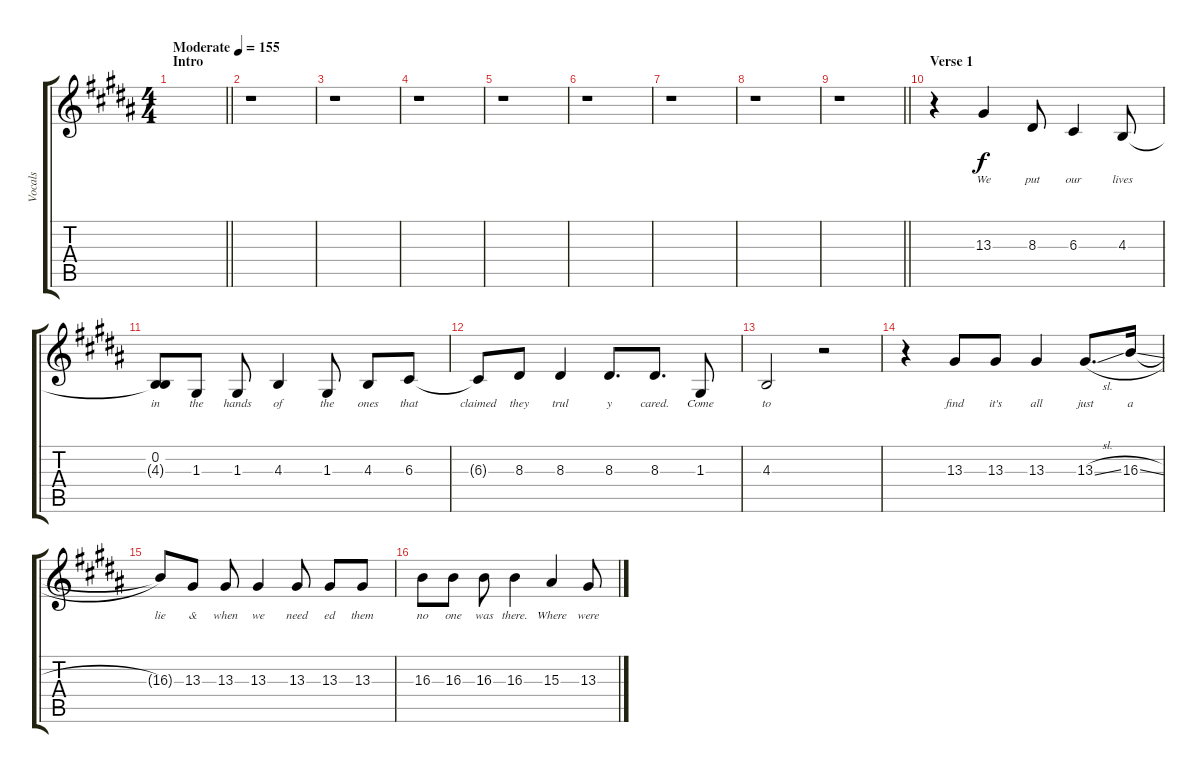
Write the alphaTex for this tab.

\track ("Vocals" "Vocals") {instrument clarinet}
\staff {score tabs}
\tuning (E4 B3 G3 D3 A2 E2) {hide}
\ts (4 4)
\section ("" "Intro")
\tempo (155 "Moderate")
\clef g2
\barLineRight lightlight
\ks g#minor
|
r.1 |
r.1 |
r.1 |
r.1 |
r.1 |
r.1 |
r.1 |
\barLineRight lightlight
r.1 |
\section ("" "Verse 1")
r.4 13.3.4{lyrics (0 "We") lyrics (1 "") lyrics (2 "") lyrics (3 "") lyrics (4 "")} 8.3.8{lyrics (0 "put") lyrics (1 "") lyrics (2 "") lyrics (3 "") lyrics (4 "")} 6.3.4{lyrics (0 "our") lyrics (1 "") lyrics (2 "") lyrics (3 "") lyrics (4 "")} 4.3.8{lyrics (0 "lives") lyrics (1 "") lyrics (2 "") lyrics (3 "") lyrics (4 "")} |
(0.2 4.3{t}).8{lyrics (0 "in") lyrics (1 "") lyrics (2 "") lyrics (3 "") lyrics (4 "")} 1.3.8{lyrics (0 "the") lyrics (1 "") lyrics (2 "") lyrics (3 "") lyrics (4 "")} 1.3.8{lyrics (0 "hands") lyrics (1 "") lyrics (2 "") lyrics (3 "") lyrics (4 "")} 4.3.4{lyrics (0 "of") lyrics (1 "") lyrics (2 "") lyrics (3 "") lyrics (4 "")} 1.3.8{lyrics (0 "the") lyrics (1 "") lyrics (2 "") lyrics (3 "") lyrics (4 "")} 4.3.8{lyrics (0 "ones") lyrics (1 "") lyrics (2 "") lyrics (3 "") lyrics (4 "")} 6.3.8{lyrics (0 "that") lyrics (1 "") lyrics (2 "") lyrics (3 "") lyrics (4 "")} |
6.3{t}.8{lyrics (0 "claimed") lyrics (1 "") lyrics (2 "") lyrics (3 "") lyrics (4 "")} 8.3.8{lyrics (0 "they") lyrics (1 "") lyrics (2 "") lyrics (3 "") lyrics (4 "")} 8.3.4{lyrics (0 "trul") lyrics (1 "") lyrics (2 "") lyrics (3 "") lyrics (4 "")} 8.3.8{d lyrics (0 "y") lyrics (1 "") lyrics (2 "") lyrics (3 "") lyrics (4 "")} 8.3.8{d lyrics (0 "cared.") lyrics (1 "") lyrics (2 "") lyrics (3 "") lyrics (4 "")} 1.3.8{lyrics (0 "Come") lyrics (1 "") lyrics (2 "") lyrics (3 "") lyrics (4 "")} |
4.3.2{lyrics (0 "to") lyrics (1 "") lyrics (2 "") lyrics (3 "") lyrics (4 "")} r.2 |
r.4 13.3.8{lyrics (0 "find") lyrics (1 "") lyrics (2 "") lyrics (3 "") lyrics (4 "")} 13.3.8{lyrics (0 "it's") lyrics (1 "") lyrics (2 "") lyrics (3 "") lyrics (4 "")} 13.3.4{lyrics (0 "all") lyrics (1 "") lyrics (2 "") lyrics (3 "") lyrics (4 "")} 13.3{sl}.8{d lyrics (0 "just") lyrics (1 "") lyrics (2 "") lyrics (3 "") lyrics (4 "")} 16.3{sl}.16{lyrics (0 "a") lyrics (1 "") lyrics (2 "") lyrics (3 "") lyrics (4 "")} |
16.3{t}.8{lyrics (0 "lie") lyrics (1 "") lyrics (2 "") lyrics (3 "") lyrics (4 "")} 13.3.8{lyrics (0 "&") lyrics (1 "") lyrics (2 "") lyrics (3 "") lyrics (4 "")} 13.3.8{lyrics (0 "when") lyrics (1 "") lyrics (2 "") lyrics (3 "") lyrics (4 "")} 13.3.4{lyrics (0 "we") lyrics (1 "") lyrics (2 "") lyrics (3 "") lyrics (4 "")} 13.3.8{lyrics (0 "need") lyrics (1 "") lyrics (2 "") lyrics (3 "") lyrics (4 "")} 13.3.8{lyrics (0 "ed") lyrics (1 "") lyrics (2 "") lyrics (3 "") lyrics (4 "")} 13.3.8{lyrics (0 "them") lyrics (1 "") lyrics (2 "") lyrics (3 "") lyrics (4 "")} |
16.3.8{lyrics (0 "no") lyrics (1 "") lyrics (2 "") lyrics (3 "") lyrics (4 "")} 16.3.8{lyrics (0 "one") lyrics (1 "") lyrics (2 "") lyrics (3 "") lyrics (4 "")} 16.3.8{lyrics (0 "was") lyrics (1 "") lyrics (2 "") lyrics (3 "") lyrics (4 "")} 16.3.4{lyrics (0 "there.") lyrics (1 "") lyrics (2 "") lyrics (3 "") lyrics (4 "")} 15.3.4{lyrics (0 "Where") lyrics (1 "") lyrics (2 "") lyrics (3 "") lyrics (4 "")} 13.3.8{lyrics (0 "were") lyrics (1 "") lyrics (2 "") lyrics (3 "") lyrics (4 "")}
